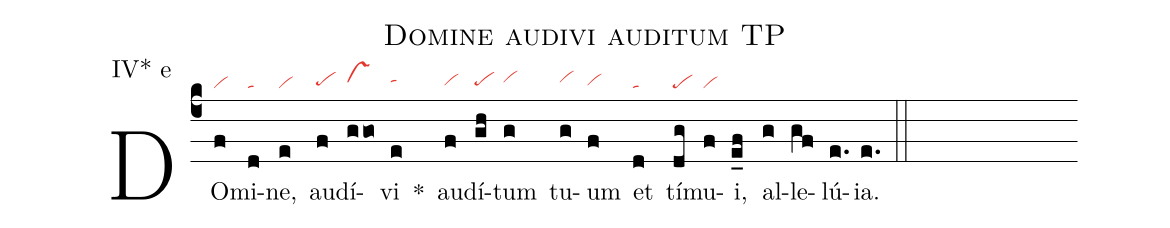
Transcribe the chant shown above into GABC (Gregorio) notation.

name: Domine audivi auditum TP;
annotation: IV* e;
mode: 4;
nabc-lines: 1;
%%
(c4)
DO(f|vi)mi(d|ta)ne,(e|vi) au(f|pehg)dí(ggo|vshh)vi(e|tahh) *()
au(f|vihg)dí(gh|pehg)tum(g|vihh) tu(g|vihh)um(f|vihg) et(d|ta) tí(dg|pe)mu(f|vi)i,(e_f) al(g)le(gf)lú(e.)ia.(e.) (::)
